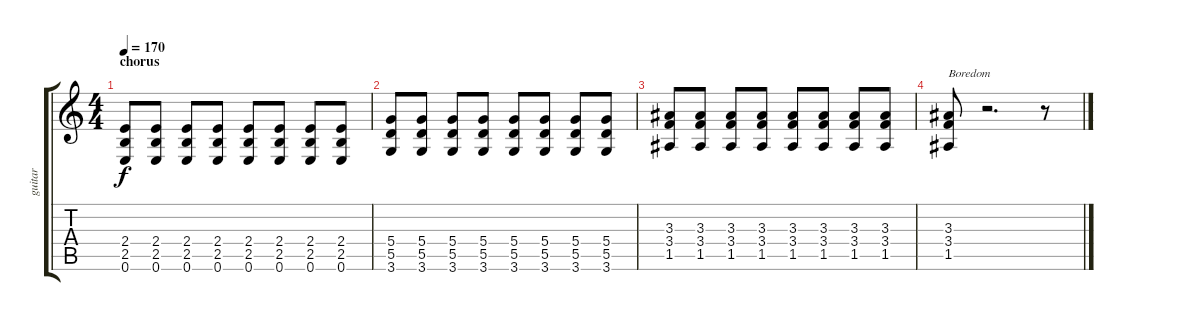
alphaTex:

\track ("guitar" "guitar") {instrument overdrivenguitar}
\staff {score tabs}
\tuning (E4 B3 G3 D3 A2 E2) {hide}
\ts (4 4)
\section ("" "chorus")
\tempo 170
\clef g2
\ks c
(2.4 2.5 0.6).8{dy f} (2.4 2.5 0.6).8 (2.4 2.5 0.6).8 (2.4 2.5 0.6).8 (2.4 2.5 0.6).8 (2.4 2.5 0.6).8 (2.4 2.5 0.6).8 (2.4 2.5 0.6).8 |
(5.4 5.5 3.6).8 (5.4 5.5 3.6).8 (5.4 5.5 3.6).8 (5.4 5.5 3.6).8 (5.4 5.5 3.6).8 (5.4 5.5 3.6).8 (5.4 5.5 3.6).8 (5.4 5.5 3.6).8 |
(3.3 3.4 1.5).8 (3.3 3.4 1.5).8 (3.3 3.4 1.5).8 (3.3 3.4 1.5).8 (3.3 3.4 1.5).8 (3.3 3.4 1.5).8 (3.3 3.4 1.5).8 (3.3 3.4 1.5).8 |
(3.3 3.4 1.5).8{txt "Boredom"} r.2{d} r.8
